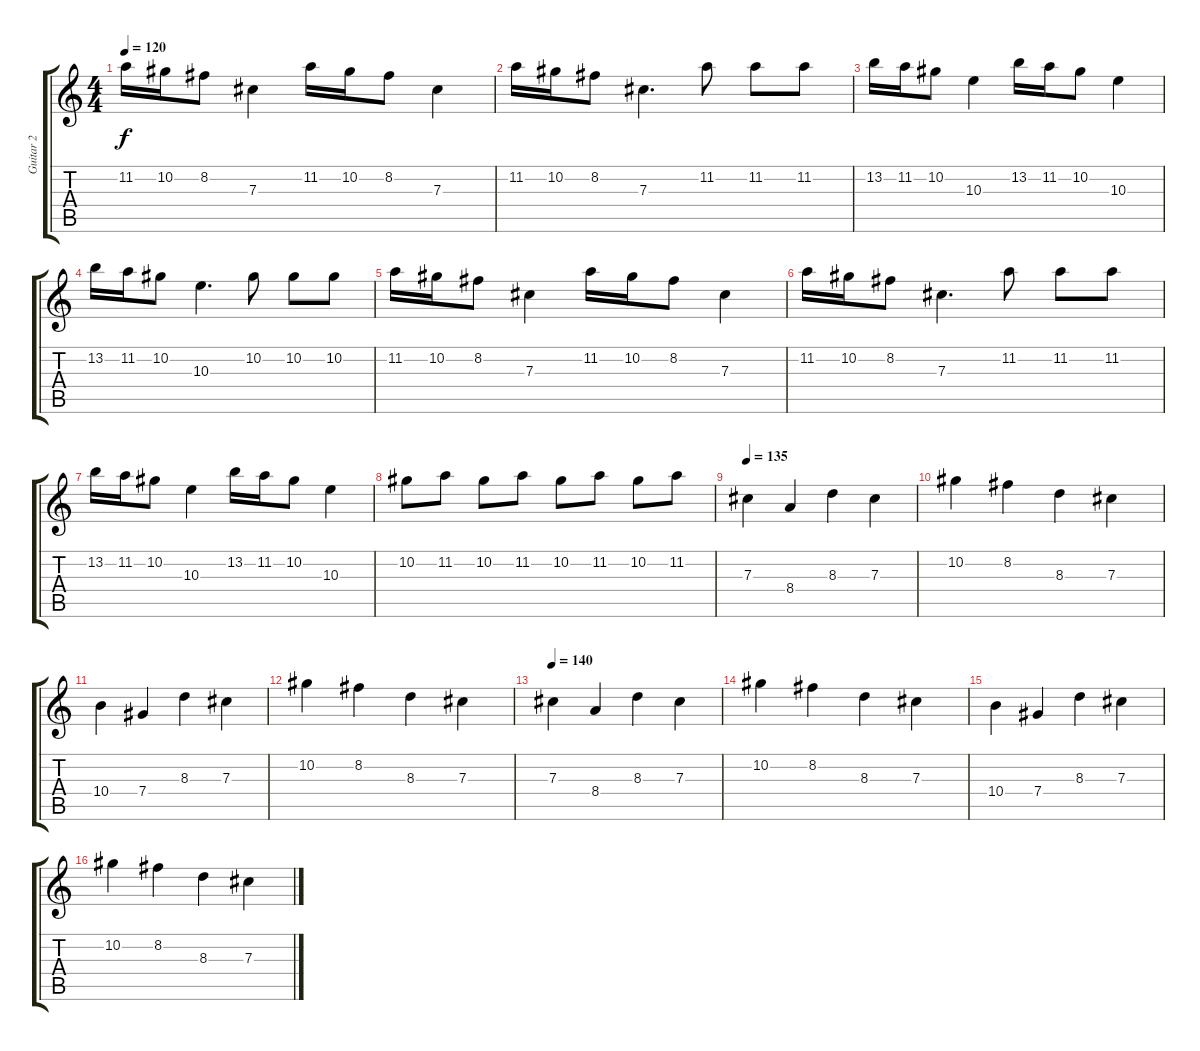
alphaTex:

\track ("Guitar 2" "Guitar 2") {instrument distortionguitar}
\staff {score tabs}
\tuning (Eb4 Bb3 Gb3 Db3 Ab2 Db2) {hide}
\ts (4 4)
\tempo 120
\clef g2
\ks c
11.2.16{dy f} 10.2.16 8.2.8 7.3.4 11.2.16 10.2.16 8.2.8 7.3.4 |
11.2.16 10.2.16 8.2.8 7.3.4{d} 11.2.8 11.2.8 11.2.8 |
13.2.16 11.2.16 10.2.8 10.3.4 13.2.16 11.2.16 10.2.8 10.3.4 |
13.2.16 11.2.16 10.2.8 10.3.4{d} 10.2.8 10.2.8 10.2.8 |
11.2.16 10.2.16 8.2.8 7.3.4 11.2.16 10.2.16 8.2.8 7.3.4 |
11.2.16 10.2.16 8.2.8 7.3.4{d} 11.2.8 11.2.8 11.2.8 |
13.2.16 11.2.16 10.2.8 10.3.4 13.2.16 11.2.16 10.2.8 10.3.4 |
10.2.8 11.2.8 10.2.8 11.2.8 10.2.8 11.2.8 10.2.8 11.2.8 |
\tempo 135
7.3.4 8.4.4 8.3.4 7.3.4 |
10.2.4 8.2.4 8.3.4 7.3.4 |
10.4.4 7.4.4 8.3.4 7.3.4 |
10.2.4 8.2.4 8.3.4 7.3.4 |
\tempo 140
7.3.4 8.4.4 8.3.4 7.3.4 |
10.2.4 8.2.4 8.3.4 7.3.4 |
10.4.4 7.4.4 8.3.4 7.3.4 |
10.2.4 8.2.4 8.3.4 7.3.4
